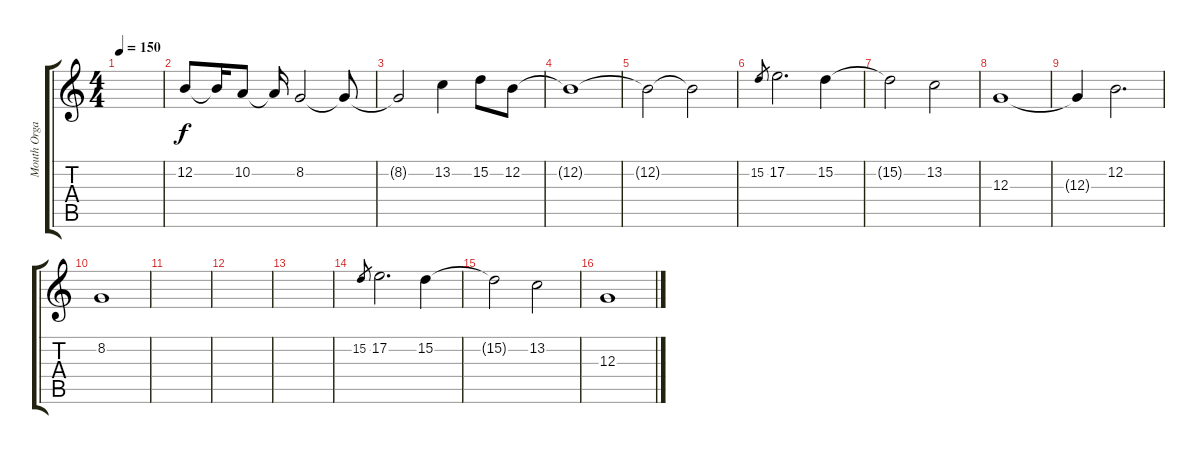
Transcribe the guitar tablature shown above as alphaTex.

\track ("Mouth Organ" "Mouth Orga") {instrument harmonica}
\staff {score tabs}
\tuning (E4 B3 G3 D3 A2 E2) {hide}
\ts (4 4)
\tempo 150
\clef g2
\ks c
|
12.2.8 12.2{t}.16 10.2.8 10.2{t}.16 8.2.2 8.2{t}.8 |
8.2{t}.2 13.2.4 15.2.8 12.2.8 |
12.2{t}.1 |
12.2{t}.2 12.2{t}.2 |
15.2.8{gr} 17.2.2{d} 15.2.4 |
15.2{t}.2 13.2.2 |
12.3.1 |
12.3{t}.4 12.2.2{d} |
8.2.1 |
|
|
|
15.2.8{gr} 17.2.2{d} 15.2.4 |
15.2{t}.2 13.2.2 |
12.3.1
